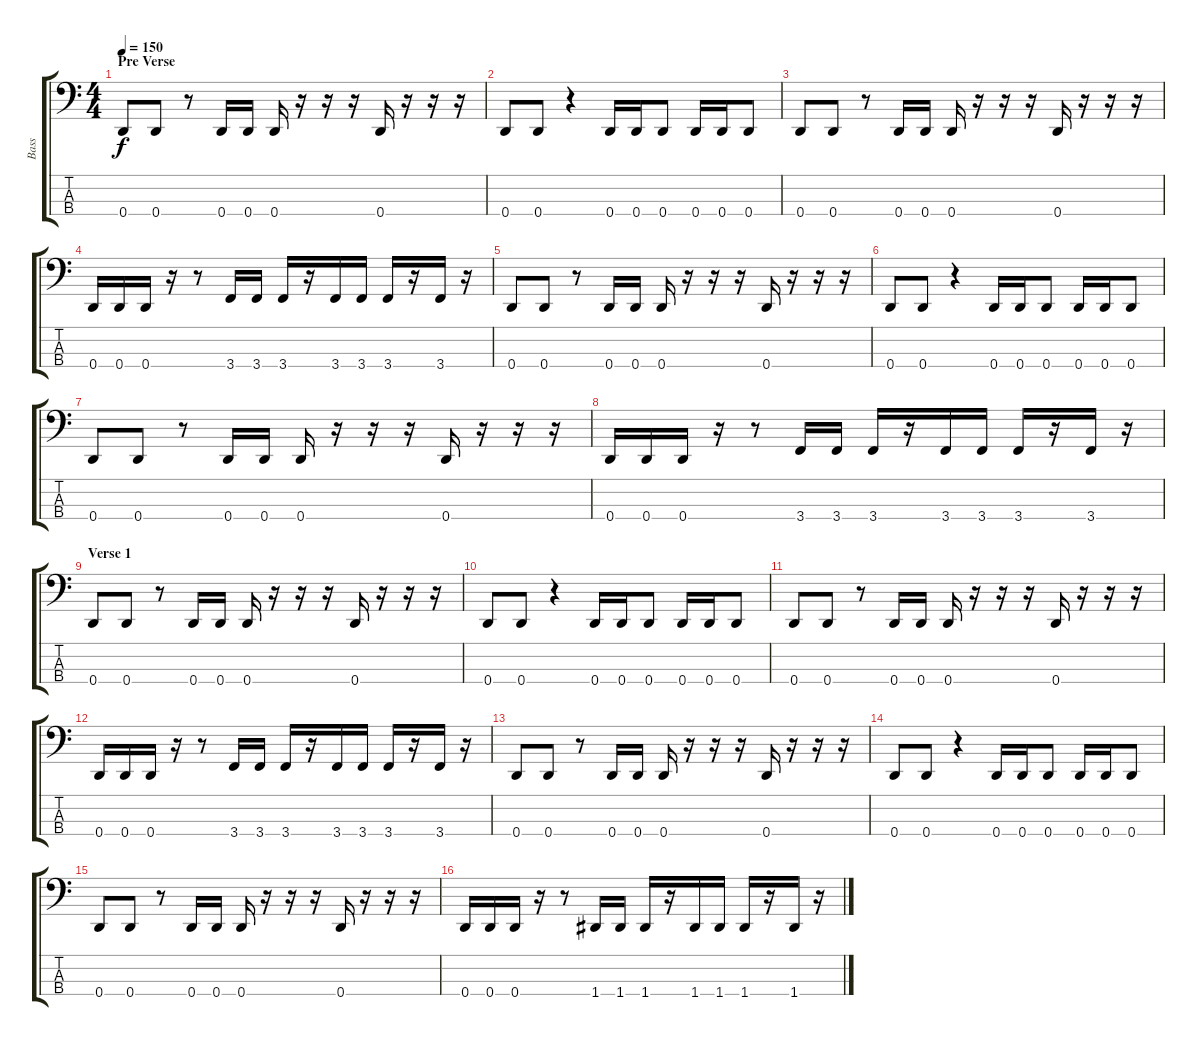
\track ("Bass" "Bass") {instrument electricbasspick}
\staff {score tabs}
\tuning (F2 C2 G1 D1) {hide}
\ts (4 4)
\section ("" "Pre Verse")
\tempo 150
\clef f4
\ks c
0.4.8{dy f instrument electricbasspick} 0.4.8 r.8 0.4.16 0.4.16 0.4.16 r.16 r.16 r.16 0.4.16 r.16 r.16 r.16 |
0.4.8 0.4.8 r.4 0.4.16 0.4.16 0.4.8 0.4.16 0.4.16 0.4.8 |
0.4.8 0.4.8 r.8 0.4.16 0.4.16 0.4.16 r.16 r.16 r.16 0.4.16 r.16 r.16 r.16 |
0.4.16 0.4.16 0.4.16 r.16 r.8 3.4.16 3.4.16 3.4.16 r.16 3.4.16 3.4.16 3.4.16 r.16 3.4.16 r.16 |
0.4.8{instrument electricbasspick} 0.4.8 r.8 0.4.16 0.4.16 0.4.16 r.16 r.16 r.16 0.4.16 r.16 r.16 r.16 |
0.4.8 0.4.8 r.4 0.4.16 0.4.16 0.4.8 0.4.16 0.4.16 0.4.8 |
0.4.8 0.4.8 r.8 0.4.16 0.4.16 0.4.16 r.16 r.16 r.16 0.4.16 r.16 r.16 r.16 |
0.4.16 0.4.16 0.4.16 r.16 r.8 3.4.16 3.4.16 3.4.16 r.16 3.4.16 3.4.16 3.4.16 r.16 3.4.16 r.16 |
\section ("" "Verse 1")
0.4.8{instrument electricbasspick} 0.4.8 r.8 0.4.16 0.4.16 0.4.16 r.16 r.16 r.16 0.4.16 r.16 r.16 r.16 |
0.4.8 0.4.8 r.4 0.4.16 0.4.16 0.4.8 0.4.16 0.4.16 0.4.8 |
0.4.8 0.4.8 r.8 0.4.16 0.4.16 0.4.16 r.16 r.16 r.16 0.4.16 r.16 r.16 r.16 |
0.4.16 0.4.16 0.4.16 r.16 r.8 3.4.16 3.4.16 3.4.16 r.16 3.4.16 3.4.16 3.4.16 r.16 3.4.16 r.16 |
0.4.8{instrument electricbasspick} 0.4.8 r.8 0.4.16 0.4.16 0.4.16 r.16 r.16 r.16 0.4.16 r.16 r.16 r.16 |
0.4.8 0.4.8 r.4 0.4.16 0.4.16 0.4.8 0.4.16 0.4.16 0.4.8 |
0.4.8 0.4.8 r.8 0.4.16 0.4.16 0.4.16 r.16 r.16 r.16 0.4.16 r.16 r.16 r.16 |
0.4.16 0.4.16 0.4.16 r.16 r.8 1.4.16 1.4.16 1.4.16 r.16 1.4.16 1.4.16 1.4.16 r.16 1.4.16 r.16
